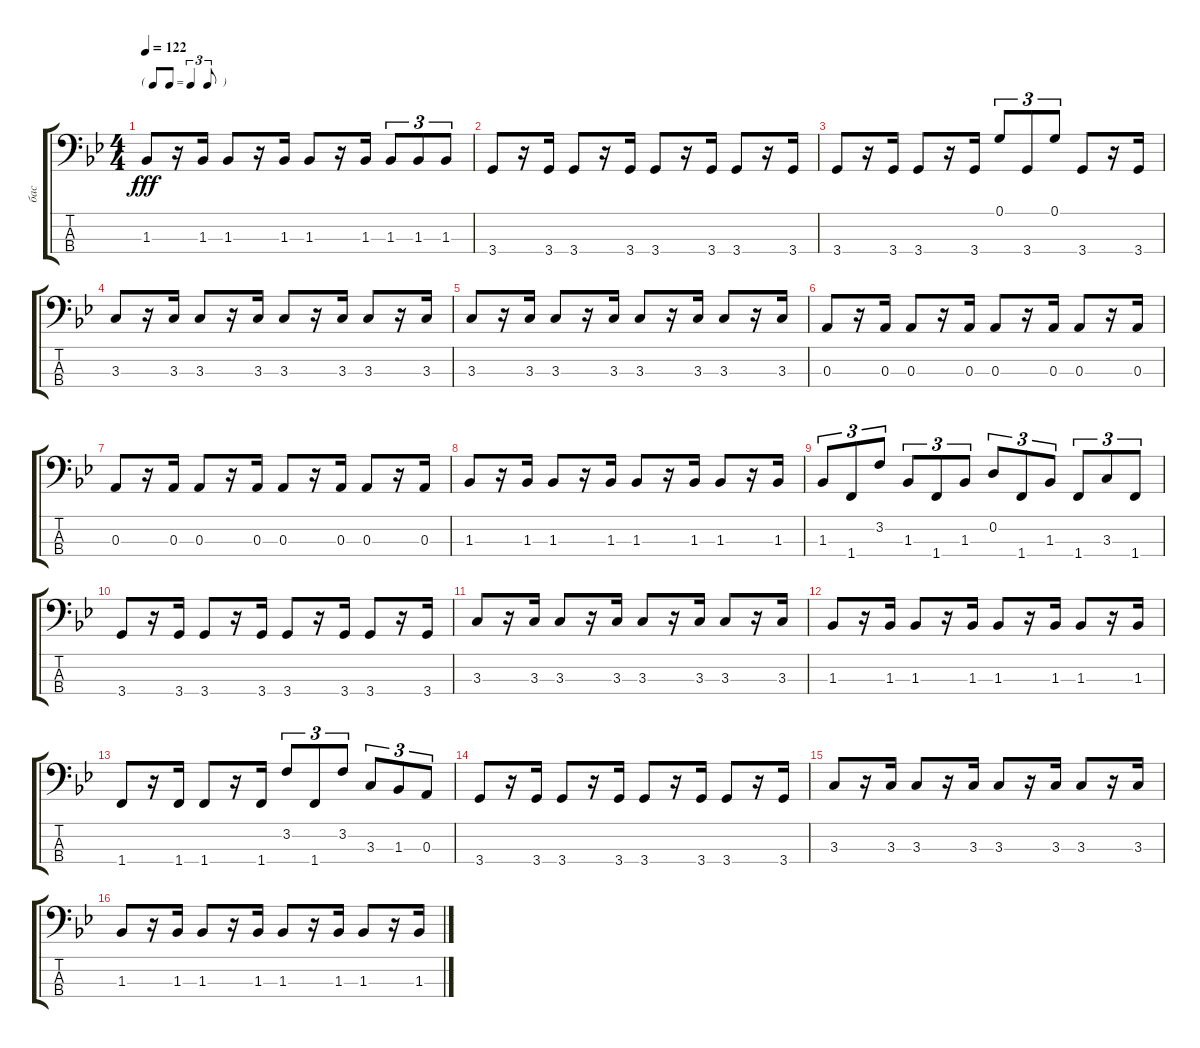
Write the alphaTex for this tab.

\track ("бас" "бас") {instrument electricbasspick}
\staff {score tabs}
\tuning (G2 D2 A1 E1) {hide}
\ts (4 4)
\tf triplet8th
\tempo 122
\clef f4
\ks gminor
1.3.8{dy fff} r.16 1.3.16 1.3.8 r.16 1.3.16 1.3.8 r.16 1.3.16 1.3.8{tu (3 2)} 1.3.8{tu (3 2)} 1.3.8{tu (3 2)} |
3.4.8 r.16 3.4.16 3.4.8 r.16 3.4.16 3.4.8 r.16 3.4.16 3.4.8 r.16 3.4.16 |
3.4.8 r.16 3.4.16 3.4.8 r.16 3.4.16 0.1.8{tu (3 2)} 3.4.8{tu (3 2)} 0.1.8{tu (3 2)} 3.4.8 r.16 3.4.16 |
3.3.8 r.16 3.3.16 3.3.8 r.16 3.3.16 3.3.8 r.16 3.3.16 3.3.8 r.16 3.3.16 |
3.3.8 r.16 3.3.16 3.3.8 r.16 3.3.16 3.3.8 r.16 3.3.16 3.3.8 r.16 3.3.16 |
0.3.8 r.16 0.3.16 0.3.8 r.16 0.3.16 0.3.8 r.16 0.3.16 0.3.8 r.16 0.3.16 |
0.3.8 r.16 0.3.16 0.3.8 r.16 0.3.16 0.3.8 r.16 0.3.16 0.3.8 r.16 0.3.16 |
1.3.8 r.16 1.3.16 1.3.8 r.16 1.3.16 1.3.8 r.16 1.3.16 1.3.8 r.16 1.3.16 |
1.3.8{tu (3 2)} 1.4.8{tu (3 2)} 3.2.8{tu (3 2)} 1.3.8{tu (3 2)} 1.4.8{tu (3 2)} 1.3.8{tu (3 2)} 0.2.8{tu (3 2)} 1.4.8{tu (3 2)} 1.3.8{tu (3 2)} 1.4.8{tu (3 2)} 3.3.8{tu (3 2)} 1.4.8{tu (3 2)} |
3.4.8 r.16 3.4.16 3.4.8 r.16 3.4.16 3.4.8 r.16 3.4.16 3.4.8 r.16 3.4.16 |
3.3.8 r.16 3.3.16 3.3.8 r.16 3.3.16 3.3.8 r.16 3.3.16 3.3.8 r.16 3.3.16 |
1.3.8 r.16 1.3.16 1.3.8 r.16 1.3.16 1.3.8 r.16 1.3.16 1.3.8 r.16 1.3.16 |
1.4.8 r.16 1.4.16 1.4.8 r.16 1.4.16 3.2.8{tu (3 2)} 1.4.8{tu (3 2)} 3.2.8{tu (3 2)} 3.3.8{tu (3 2)} 1.3.8{tu (3 2)} 0.3.8{tu (3 2)} |
3.4.8 r.16 3.4.16 3.4.8 r.16 3.4.16 3.4.8 r.16 3.4.16 3.4.8 r.16 3.4.16 |
3.3.8 r.16 3.3.16 3.3.8 r.16 3.3.16 3.3.8 r.16 3.3.16 3.3.8 r.16 3.3.16 |
1.3.8 r.16 1.3.16 1.3.8 r.16 1.3.16 1.3.8 r.16 1.3.16 1.3.8 r.16 1.3.16
